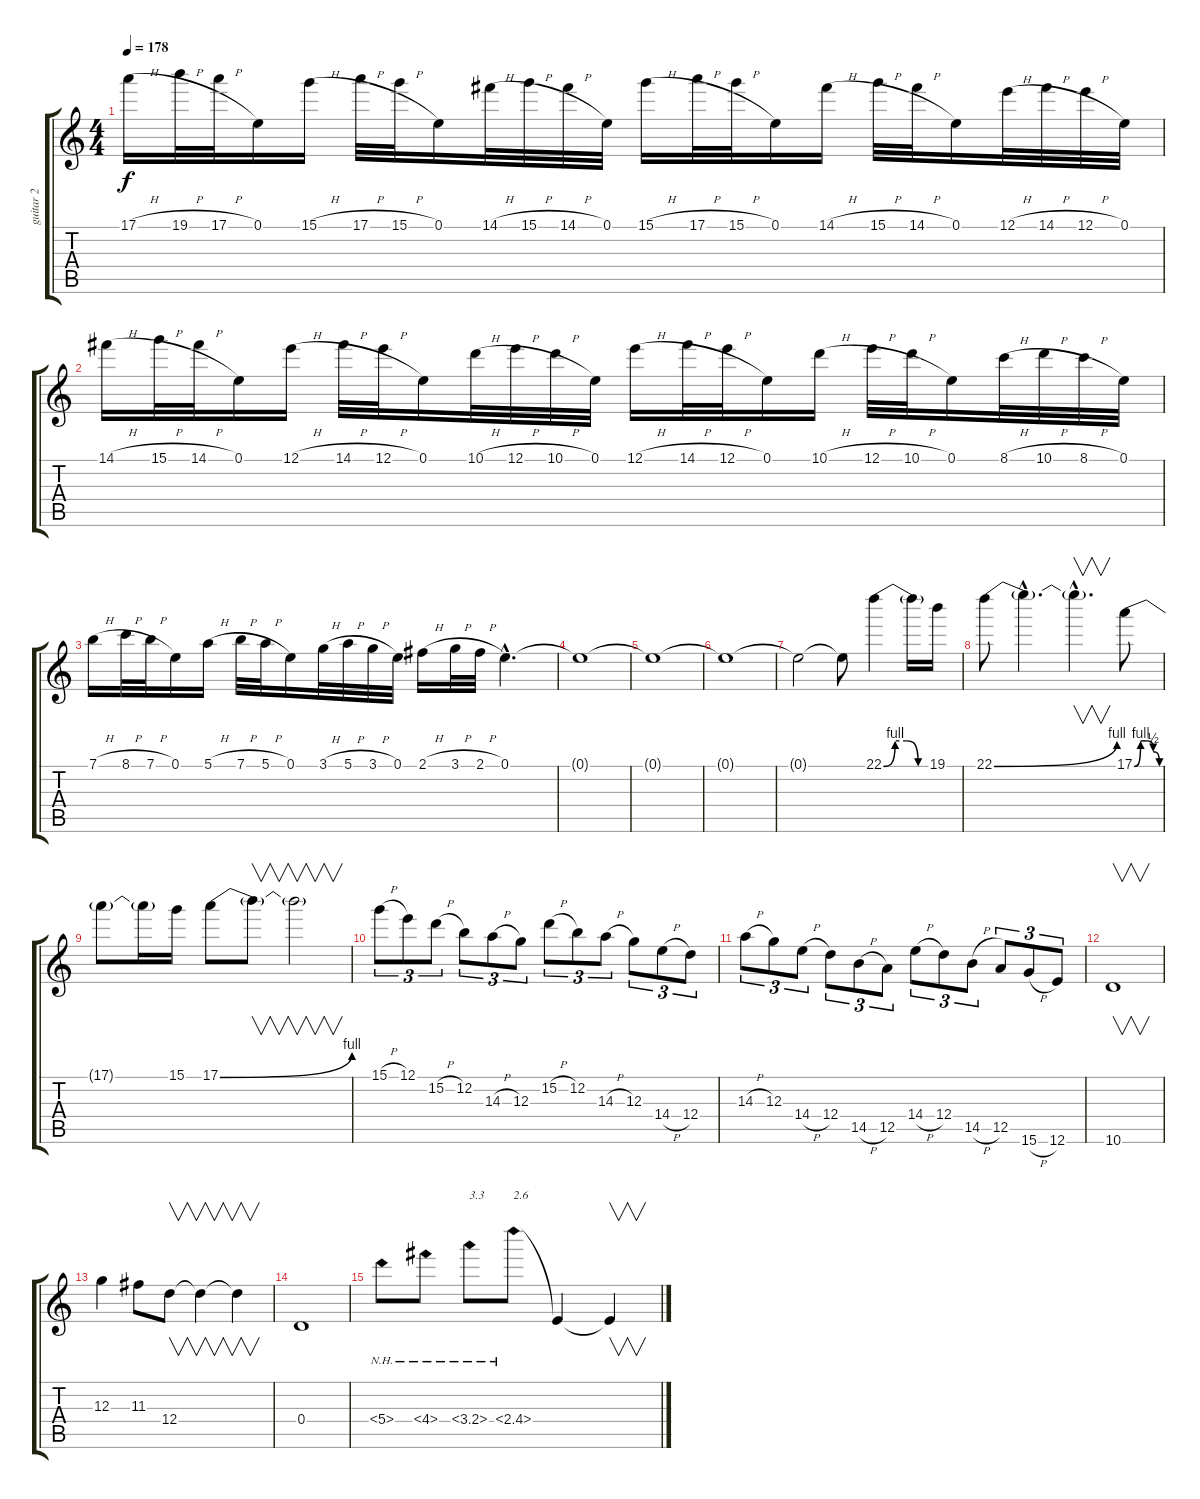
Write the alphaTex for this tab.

\track ("guitar 2" "guitar 2") {instrument distortionguitar}
\staff {score tabs}
\tuning (E4 B3 G3 D3 A2 E2) {hide}
\ts (4 4)
\tempo 178
\clef g2
\ks c
17.1{h}.16{dy f} 19.1{h}.32 17.1{h}.32 0.1.16 15.1{h}.16 17.1{h}.32 15.1{h}.32 0.1.16 14.1{h}.32 15.1{h}.32 14.1{h}.32 0.1.32 15.1{h}.16 17.1{h}.32 15.1{h}.32 0.1.16 14.1{h}.16 15.1{h}.32 14.1{h}.32 0.1.16 12.1{h}.32 14.1{h}.32 12.1{h}.32 0.1.32 |
14.1{h}.16 15.1{h}.32 14.1{h}.32 0.1.16 12.1{h}.16 14.1{h}.32 12.1{h}.32 0.1.16 10.1{h}.32 12.1{h}.32 10.1{h}.32 0.1.32 12.1{h}.16 14.1{h}.32 12.1{h}.32 0.1.16 10.1{h}.16 12.1{h}.32 10.1{h}.32 0.1.16 8.1{h}.32 10.1{h}.32 8.1{h}.32 0.1.32 |
7.1{h}.16 8.1{h}.32 7.1{h}.32 0.1.16 5.1{h}.16 7.1{h}.32 5.1{h}.32 0.1.16 3.1{h}.32 5.1{h}.32 3.1{h}.32 0.1.32 2.1{h}.16 3.1{h}.32 2.1{h}.32 0.1{hac}.4{d} |
0.1{t}.1 |
0.1{t}.1 |
0.1{t}.1 |
0.1{t}.2 0.1{t}.8 22.1{be (custom 0 0 15 4 30 4 45 0 60 0)}.4 22.1{t}.16 19.1.16 |
22.1{be (bend 0 0 60 4)}.8 22.1{hac t}.4{d} 22.1{hac t}.4{v d} 17.1{be (custom 0 0 15 4 30 4 45 2 60 0)}.8 |
17.1{t}.8 17.1{t}.16 15.1.16 17.1{be (bend 0 0 60 4)}.8 17.1{t}.8{v} 17.1{t}.2{v} |
15.1{h}.8{tu (3 2)} 12.1.8{tu (3 2)} 15.2{h}.8{tu (3 2)} 12.2.8{tu (3 2)} 14.3{h}.8{tu (3 2)} 12.3.8{tu (3 2)} 15.2{h}.8{tu (3 2)} 12.2.8{tu (3 2)} 14.3{h}.8{tu (3 2)} 12.3.8{tu (3 2)} 14.4{h}.8{tu (3 2)} 12.4.8{tu (3 2)} |
14.3{h}.8{tu (3 2)} 12.3.8{tu (3 2)} 14.4{h}.8{tu (3 2)} 12.4.8{tu (3 2)} 14.5{h}.8{tu (3 2)} 12.5.8{tu (3 2)} 14.4{h}.8{tu (3 2)} 12.4.8{tu (3 2)} 14.5{h}.8{tu (3 2)} 12.5.8{tu (3 2)} 15.6{h}.8{tu (3 2)} 12.6.8{tu (3 2)} |
10.6.1{v} |
12.3.4 11.3.8 12.4.8{v} 12.4{t}.4{v} 12.4{t}.4{v} |
0.4.1 |
5.4{nh}.8 4.4{nh}.8 3.4{nh}.8{txt "3.3"} 2.4{nh}.8{txt "2.6"} 2.4{t}.4 2.4{t}.4{v}
